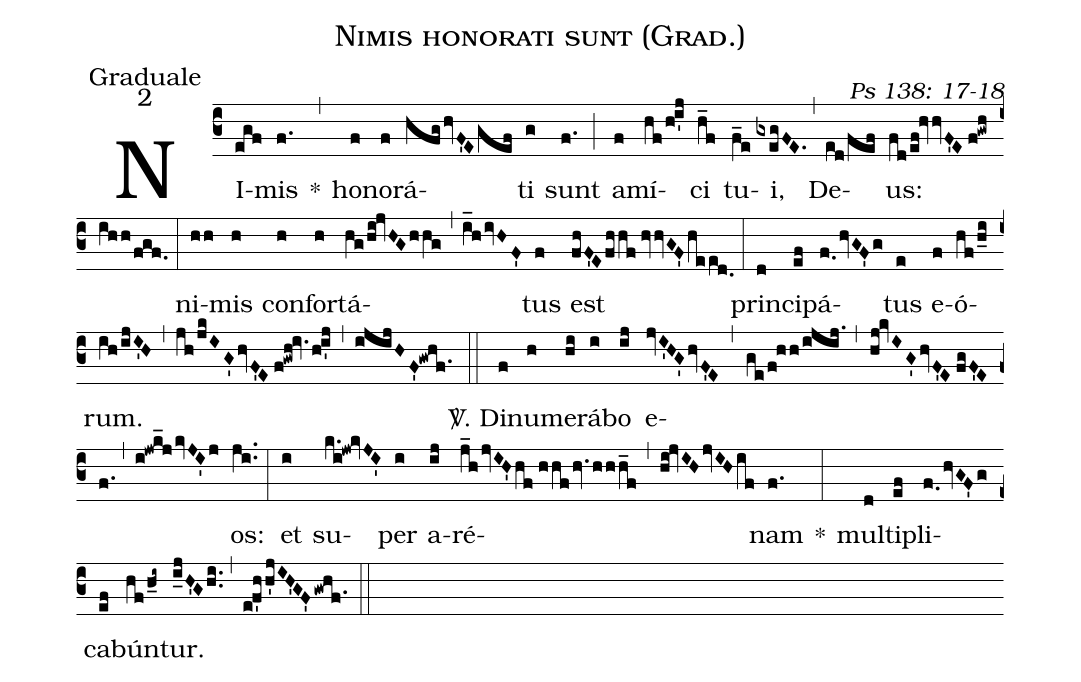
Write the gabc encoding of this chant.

name: Nimis honorati sunt (Grad.);
office-part: Graduale;
mode: 2;
commentary: Ps 138: 17-18;
%%
(c3) NI(egf)mis(f.) *(,) ho(f)no(f)rá(hfg/hvF'Egef)ti(g) sunt(f.) (;) a(f)mí(hf/h!i'j)ci(h_f) tu(f_e)i,(gxegFE.) (,) De(ed/fef)us:(fd/ef!hvvF'E//f!gwh/ihh/fgf.) (:)
ni(hh)mis(h) con(h)for(h)tá(hg/hi!jvHG/hhg,i_h/ivHF')tus(f) est(fhF'E/fhhf//hvvGF'/heed.0) (:)
prin(d)ci(ef)pá(f.0/hvGF'/g)tus(e) e(f)ó(hf/h_i)rum.(ih/ijI'H) (,) (jh/jkIG'hvF'E//f!gwh!iv.h!i'j) (,) (ijijHF'!gwhf.1) (::)
<sp>V/</sp>. Di(f)nu(h)me(hi)rá(i)bo(ij) e(jvI'HG'/hvF'E,ge/f!hh/ijij.,hj!kvIG'/hvF'E//fgF'E/f.,i!jwk_j/kvJI'j)os:(ji..) (:)
et(i) su(k.i!jw!kvJI')per(i) a(ij)ré(j_h/jvIH'/hf//hhf/hv.hhh_f,hi!jvIH/jvIH/if)nam(f.) *(:)
mul(d)ti(ef)pli(f.0/hvGF'g)ca(ef)bún(hf/h_i~)tur.(i_jH'G/hi..) (,) (e!f'hh'jIH'GF'gwhf.1) (::)
